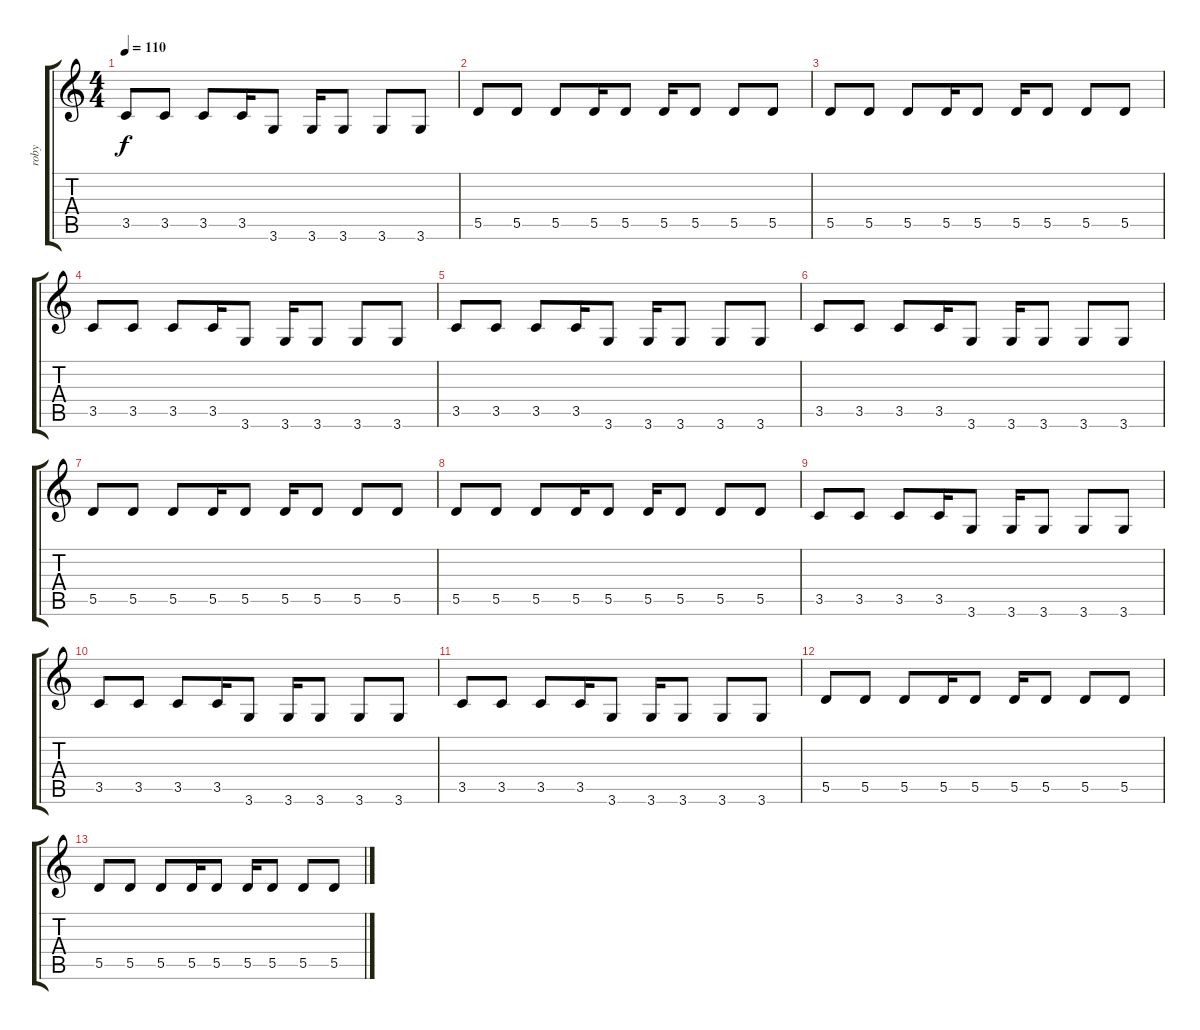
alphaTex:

\track ("roby" "roby") {instrument electricbasspick}
\staff {score tabs}
\tuning (E4 B3 G3 D3 A2 E2) {hide}
\ts (4 4)
\tempo 110
\clef g2
\ks c
3.5.8{dy f} 3.5.8 3.5.8 3.5.16 3.6.8 3.6.16 3.6.8 3.6.8 3.6.8 |
5.5.8 5.5.8 5.5.8 5.5.16 5.5.8 5.5.16 5.5.8 5.5.8 5.5.8 |
5.5.8 5.5.8 5.5.8 5.5.16 5.5.8 5.5.16 5.5.8 5.5.8 5.5.8 |
3.5.8 3.5.8 3.5.8 3.5.16 3.6.8 3.6.16 3.6.8 3.6.8 3.6.8 |
3.5.8 3.5.8 3.5.8 3.5.16 3.6.8 3.6.16 3.6.8 3.6.8 3.6.8 |
3.5.8 3.5.8 3.5.8 3.5.16 3.6.8 3.6.16 3.6.8 3.6.8 3.6.8 |
5.5.8 5.5.8 5.5.8 5.5.16 5.5.8 5.5.16 5.5.8 5.5.8 5.5.8 |
5.5.8 5.5.8 5.5.8 5.5.16 5.5.8 5.5.16 5.5.8 5.5.8 5.5.8 |
3.5.8 3.5.8 3.5.8 3.5.16 3.6.8 3.6.16 3.6.8 3.6.8 3.6.8 |
3.5.8 3.5.8 3.5.8 3.5.16 3.6.8 3.6.16 3.6.8 3.6.8 3.6.8 |
3.5.8 3.5.8 3.5.8 3.5.16 3.6.8 3.6.16 3.6.8 3.6.8 3.6.8 |
5.5.8 5.5.8 5.5.8 5.5.16 5.5.8 5.5.16 5.5.8 5.5.8 5.5.8 |
5.5.8 5.5.8 5.5.8 5.5.16 5.5.8 5.5.16 5.5.8 5.5.8 5.5.8
